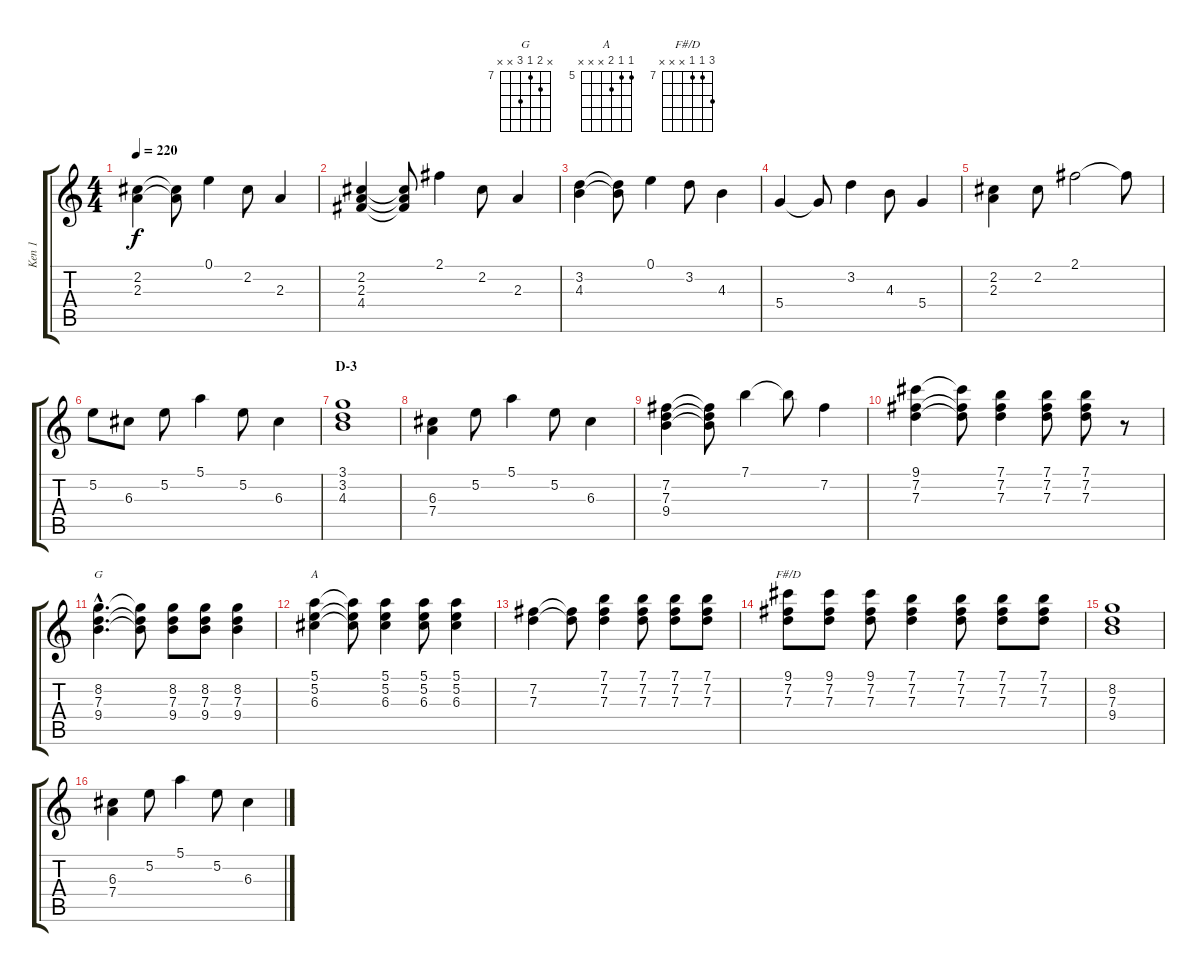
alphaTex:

\track ("Ken 1" "Ken 1") {instrument electricguitarjazz}
\staff {score tabs}
\tuning (E4 B3 G3 D3 A2 E2) {hide}
\chord ("G" x 8 7 9 x x) {firstfret 7}
\chord ("A" 5 5 6 x x x) {firstfret 5}
\chord ("F#/D" 9 7 7 x x x) {firstfret 7}
\ts (4 4)
\tempo 220
\clef g2
\ks c
(2.2 2.3).4{dy f} (2.2{t} 2.3{t}).8 0.1.4 2.2.8 2.3.4 |
(2.2 2.3 4.4).4 (2.2{t} 2.3{t} 4.4{t}).8 2.1.4 2.2.8 2.3.4 |
(3.2 4.3).4 (3.2{t} 4.3{t}).8 0.1.4 3.2.8 4.3.4 |
5.4.4 5.4{t}.8 3.2.4 4.3.8 5.4.4 |
(2.2 2.3).4 2.2.8 2.1.2 2.1{t}.8 |
5.2.8 6.3.8 5.2.8 5.1.4 5.2.8 6.3.4 |
\section ("" "D-3")
(3.1 3.2 4.3).1 |
(6.3 7.4).4 5.2.8 5.1.4 5.2.8 6.3.4 |
(7.2 7.3 9.4).4 (7.2{t} 7.3{t} 9.4{t}).8 7.1.4 7.1{t}.8 7.2.4 |
(9.1 7.2 7.3).4 (9.1{t} 7.2{t} 7.3{t}).8 (7.1 7.2 7.3).4 (7.1 7.2 7.3).8 (7.1 7.2 7.3).8 r.8 |
(8.2{hac} 7.3{hac} 9.4{hac}).4{d ch "G"} (8.2{t} 7.3{t} 9.4{t}).8 (8.2 7.3 9.4).8 (8.2 7.3 9.4).8 (8.2 7.3 9.4).4 |
(5.1 5.2 6.3).4{ch "A"} (5.1{t} 5.2{t} 6.3{t}).8 (5.1 5.2 6.3).4 (5.1 5.2 6.3).8 (5.1 5.2 6.3).4 |
(7.2 7.3).4 (7.2{t} 7.3{t}).8 (7.1 7.2 7.3).4 (7.1 7.2 7.3).8 (7.1 7.2 7.3).8 (7.1 7.2 7.3).8 |
(9.1 7.2 7.3).8{ch "F#/D"} (9.1 7.2 7.3).8 (9.1 7.2 7.3).8 (7.1 7.2 7.3).4 (7.1 7.2 7.3).8 (7.1 7.2 7.3).8 (7.1 7.2 7.3).8 |
(8.2 7.3 9.4).1 |
(6.3 7.4).4 5.2.8 5.1.4 5.2.8 6.3.4
